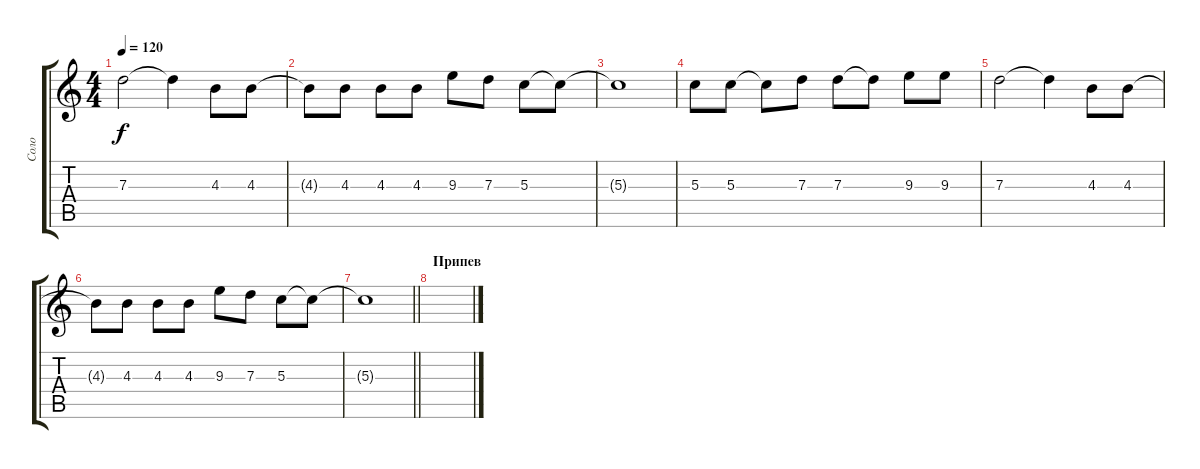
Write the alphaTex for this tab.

\track ("Соло" "Соло") {instrument overdrivenguitar}
\staff {score tabs}
\tuning (E4 B3 G3 D3 A2 E2) {hide}
\ts (4 4)
\tempo 120
\clef g2
\ks c
7.3.2{dy f} 7.3{t}.4 4.3.8 4.3.8 |
4.3{t}.8 4.3.8 4.3.8 4.3.8 9.3.8 7.3.8 5.3.8 5.3{t}.8 |
5.3{t}.1 |
5.3.8 5.3.8 5.3{t}.8 7.3.8 7.3.8 7.3{t}.8 9.3.8 9.3.8 |
7.3.2 7.3{t}.4 4.3.8 4.3.8 |
4.3{t}.8 4.3.8 4.3.8 4.3.8 9.3.8 7.3.8 5.3.8 5.3{t}.8 |
\barLineRight lightlight
5.3{t}.1 |
\section ("" "Припев")
